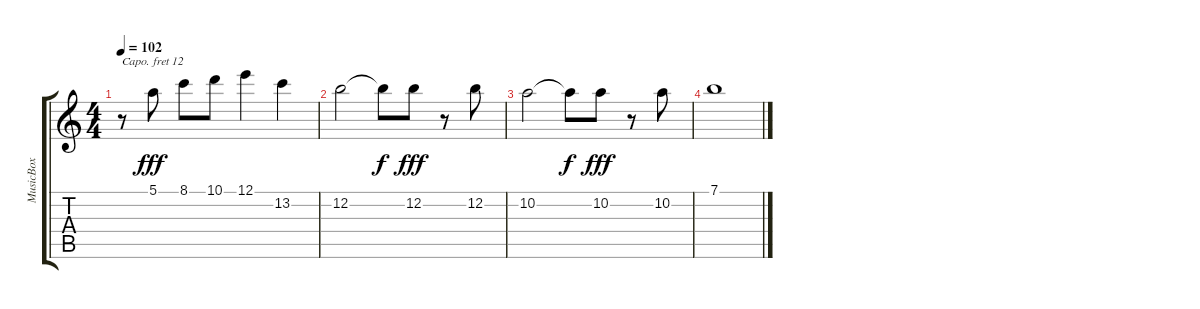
\track ("MusicBox" "MusicBox") {instrument musicbox}
\staff {score tabs}
\capo 12
\tuning (E4 B3 G3 D3 A2 E2) {hide}
\ts (4 4)
\tempo 102
\clef g2
\ks c
r.8{dy fff} 5.1.8 8.1.8 10.1.8 12.1.4 13.2.4 |
12.2.2 12.2{t}.8{dy f} 12.2.8{dy fff} r.8 12.2.8 |
10.2.2 10.2{t}.8{dy f} 10.2.8{dy fff} r.8 10.2.8 |
7.1.1
